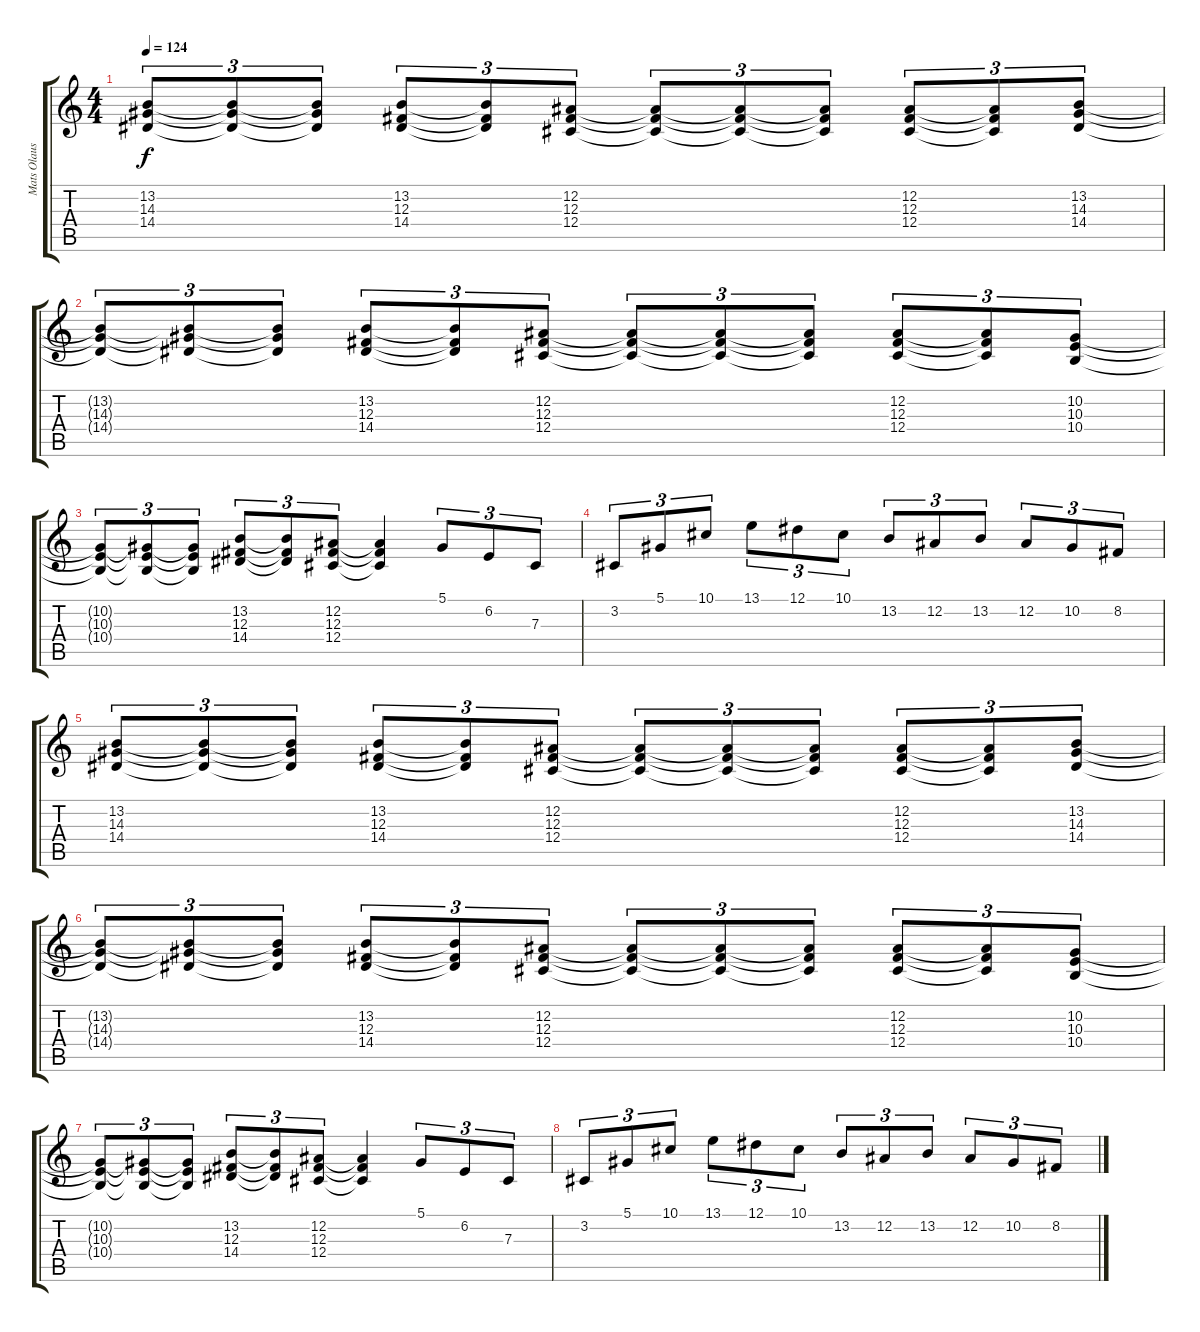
\track ("Mats Olausson " "Mats Olaus") {instrument brightacousticpiano}
\staff {score tabs}
\tuning (Eb4 Bb3 Gb3 Db3 Ab2 Eb2) {hide}
\ts (4 4)
\tempo 124
\clef g2
\ks c
(13.2 14.3 14.4).8{tu (3 2) dy f} (13.2{t} 14.3{t} 14.4{t}).8{tu (3 2)} (13.2{t} 14.3{t} 14.4{t}).8{tu (3 2)} (13.2 12.3 14.4).8{tu (3 2)} (13.2{t} 12.3{t} 14.4{t}).8{tu (3 2)} (12.2 12.3 12.4).8{tu (3 2)} (12.2{t} 12.3{t} 12.4{t}).8{tu (3 2)} (12.2{t} 12.3{t} 12.4{t}).8{tu (3 2)} (12.2{t} 12.3{t} 12.4{t}).8{tu (3 2)} (12.2 12.3 12.4).8{tu (3 2)} (12.2{t} 12.3{t} 12.4{t}).8{tu (3 2)} (13.2 14.3 14.4).8{tu (3 2)} |
(13.2{t} 14.3{t} 14.4{t}).8{tu (3 2)} (13.2{t} 14.3{t} 14.4{t}).8{tu (3 2)} (13.2{t} 14.3{t} 14.4{t}).8{tu (3 2)} (13.2 12.3 14.4).8{tu (3 2)} (13.2{t} 12.3{t} 14.4{t}).8{tu (3 2)} (12.2 12.3 12.4).8{tu (3 2)} (12.2{t} 12.3{t} 12.4{t}).8{tu (3 2)} (12.2{t} 12.3{t} 12.4{t}).8{tu (3 2)} (12.2{t} 12.3{t} 12.4{t}).8{tu (3 2)} (12.2 12.3 12.4).8{tu (3 2)} (12.2{t} 12.3{t} 12.4{t}).8{tu (3 2)} (10.2 10.3 10.4).8{tu (3 2)} |
(10.2{t} 10.3{t} 10.4{t}).8{tu (3 2)} (10.2{t} 10.3{t} 10.4{t}).8{tu (3 2)} (10.2{t} 10.3{t} 10.4{t}).8{tu (3 2)} (13.2 12.3 14.4).8{tu (3 2)} (13.2{t} 12.3{t} 14.4{t}).8{tu (3 2)} (12.2 12.3 12.4).8{tu (3 2)} (12.2{t} 12.3{t} 12.4{t}).4 5.1.8{tu (3 2)} 6.2.8{tu (3 2)} 7.3.8{tu (3 2)} |
3.2.8{tu (3 2)} 5.1.8{tu (3 2)} 10.1.8{tu (3 2)} 13.1.8{tu (3 2)} 12.1.8{tu (3 2)} 10.1.8{tu (3 2)} 13.2.8{tu (3 2)} 12.2.8{tu (3 2)} 13.2.8{tu (3 2)} 12.2.8{tu (3 2)} 10.2.8{tu (3 2)} 8.2.8{tu (3 2)} |
(13.2 14.3 14.4).8{tu (3 2)} (13.2{t} 14.3{t} 14.4{t}).8{tu (3 2)} (13.2{t} 14.3{t} 14.4{t}).8{tu (3 2)} (13.2 12.3 14.4).8{tu (3 2)} (13.2{t} 12.3{t} 14.4{t}).8{tu (3 2)} (12.2 12.3 12.4).8{tu (3 2)} (12.2{t} 12.3{t} 12.4{t}).8{tu (3 2)} (12.2{t} 12.3{t} 12.4{t}).8{tu (3 2)} (12.2{t} 12.3{t} 12.4{t}).8{tu (3 2)} (12.2 12.3 12.4).8{tu (3 2)} (12.2{t} 12.3{t} 12.4{t}).8{tu (3 2)} (13.2 14.3 14.4).8{tu (3 2)} |
(13.2{t} 14.3{t} 14.4{t}).8{tu (3 2)} (13.2{t} 14.3{t} 14.4{t}).8{tu (3 2)} (13.2{t} 14.3{t} 14.4{t}).8{tu (3 2)} (13.2 12.3 14.4).8{tu (3 2)} (13.2{t} 12.3{t} 14.4{t}).8{tu (3 2)} (12.2 12.3 12.4).8{tu (3 2)} (12.2{t} 12.3{t} 12.4{t}).8{tu (3 2)} (12.2{t} 12.3{t} 12.4{t}).8{tu (3 2)} (12.2{t} 12.3{t} 12.4{t}).8{tu (3 2)} (12.2 12.3 12.4).8{tu (3 2)} (12.2{t} 12.3{t} 12.4{t}).8{tu (3 2)} (10.2 10.3 10.4).8{tu (3 2)} |
(10.2{t} 10.3{t} 10.4{t}).8{tu (3 2)} (10.2{t} 10.3{t} 10.4{t}).8{tu (3 2)} (10.2{t} 10.3{t} 10.4{t}).8{tu (3 2)} (13.2 12.3 14.4).8{tu (3 2)} (13.2{t} 12.3{t} 14.4{t}).8{tu (3 2)} (12.2 12.3 12.4).8{tu (3 2)} (12.2{t} 12.3{t} 12.4{t}).4 5.1.8{tu (3 2)} 6.2.8{tu (3 2)} 7.3.8{tu (3 2)} |
3.2.8{tu (3 2)} 5.1.8{tu (3 2)} 10.1.8{tu (3 2)} 13.1.8{tu (3 2)} 12.1.8{tu (3 2)} 10.1.8{tu (3 2)} 13.2.8{tu (3 2)} 12.2.8{tu (3 2)} 13.2.8{tu (3 2)} 12.2.8{tu (3 2)} 10.2.8{tu (3 2)} 8.2.8{tu (3 2)}
